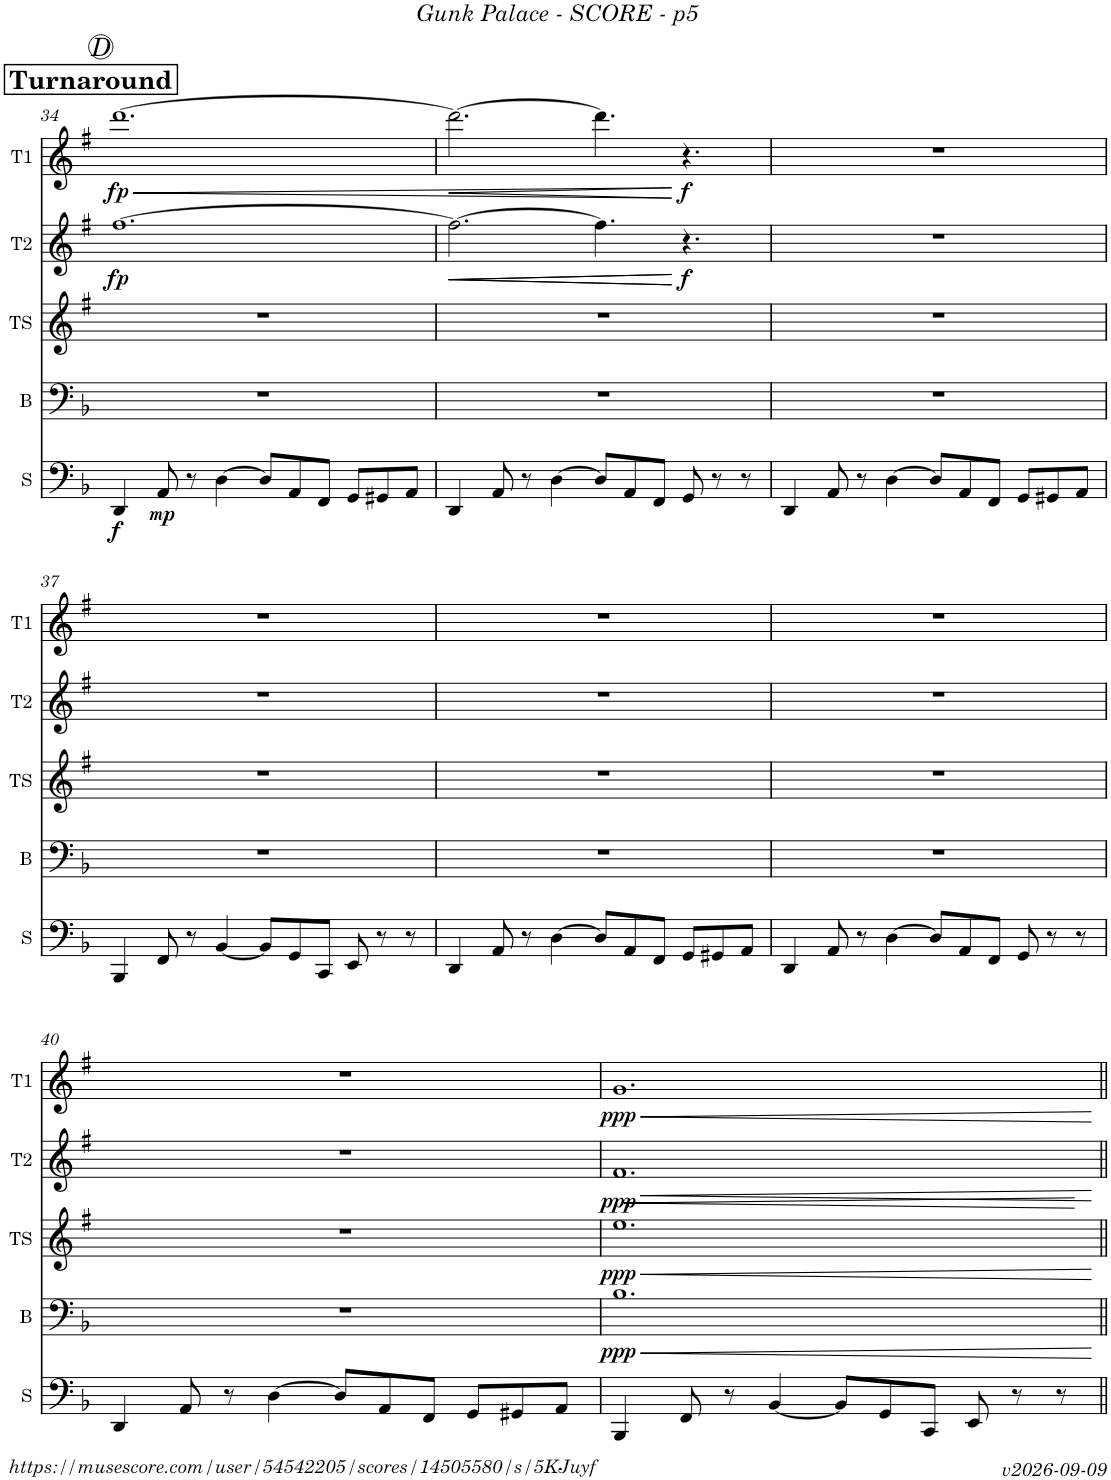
**kern	**dynam	**kern	**dynam	**kern	**dynam	**kern	**dynam	**kern	**dynam
*part5	*part5	*part4	*part4	*part3	*part3	*part2	*part2	*part1	*part1
*staff5	*staff5	*staff4	*staff4	*staff3	*staff3	*staff2	*staff2	*staff1	*staff1
*I"Sousa	*	*I"Trombone	*	*I"Tenor Sax	*	*I"Trumpet 2	*	*I"Trumpet 1	*
*I'S	*	*	*	*I'TS	*	*I'T2	*	*I'T1	*
!!LO:PB:g=z
*clefF4	*	*clefF4	*	*clefG2	*	*clefG2	*	*clefG2	*
*	*	*	*	*Trd8c14	*	*Trd1c2	*	*Trd1c2	*
*k[b-]	*	*k[b-]	*	*k[f#]	*	*k[f#]	*	*k[f#]	*
*M12/8	*	*M12/8	*	*M12/8	*	*M12/8	*	*M12/8	*
!!LO:REH:place=s1:a:i:enc=circle:fs=14:t=D
!!LO:REH:place=s1:a:B:fs=14:t=Turnaround
=34	=34	=34	=34	=34	=34	=34	=34	=34	=34
!	!LO:DY:b	!	!	!	!	!	!LO:DY:b	!	!LO:HP:b
!	!	!	!	!	!	!	!	!	!LO:DY:n=1:b
4DD/	f	1.r	.	1.r	.	[1.ff#	fp	[1.ddd	< fp
!	!LO:DY:b	!	!	!	!	!	!	!	!
8AA/	mp	.	.	.	.	.	.	.	.
8r	.	.	.	.	.	.	.	.	.
[4D\	.	.	.	.	.	.	.	.	.
8D/L]	.	.	.	.	.	.	.	.	.
8AA/	.	.	.	.	.	.	.	.	.
8FF/J	.	.	.	.	.	.	.	.	.
8GG/L	.	.	.	.	.	.	.	.	.
8GG#X/	.	.	.	.	.	.	.	.	.
8AA/J	.	.	.	.	.	.	.	.	.
=35	=35	=35	=35	=35	=35	=35	=35	=35	=35
!	!	!	!	!	!	!	!LO:HP:b	!	!LO:HP:b
4DD/	.	1.r	.	1.r	.	2.ff#\_	<	2.ddd\_	<
8AA/	.	.	.	.	.	.	.	.	.
8r	.	.	.	.	.	.	.	.	.
[4D\	.	.	.	.	.	.	.	.	.
!	!	!	!	!	!	!	!LO:HP:b	!	!
8D/L]	.	.	.	.	.	4.ff#\]	<	4.ddd\]	.
8AA/	.	.	.	.	.	.	.	.	.
8FF/J	.	.	.	.	.	.	.	.	.
!	!	!	!	!	!	!	!LO:DY:n=1:b	!	!LO:DY:n=1:b
8GG/	.	.	.	.	.	4.r	[ [ f	4.r	[ [ f
8r	.	.	.	.	.	.	.	.	.
8r	.	.	.	.	.	.	.	.	.
=36	=36	=36	=36	=36	=36	=36	=36	=36	=36
4DD/	.	1.r	.	1.r	.	1.r	.	1.r	.
8AA/	.	.	.	.	.	.	.	.	.
8r	.	.	.	.	.	.	.	.	.
[4D\	.	.	.	.	.	.	.	.	.
8D/L]	.	.	.	.	.	.	.	.	.
8AA/	.	.	.	.	.	.	.	.	.
8FF/J	.	.	.	.	.	.	.	.	.
8GG/L	.	.	.	.	.	.	.	.	.
8GG#X/	.	.	.	.	.	.	.	.	.
8AA/J	.	.	.	.	.	.	.	.	.
!!LO:LB:g=z
=37	=37	=37	=37	=37	=37	=37	=37	=37	=37
4BBB-/	.	1.r	.	1.r	.	1.r	.	1.r	.
8FF/	.	.	.	.	.	.	.	.	.
8r	.	.	.	.	.	.	.	.	.
[4BB-/	.	.	.	.	.	.	.	.	.
8BB-/L]	.	.	.	.	.	.	.	.	.
8GG/	.	.	.	.	.	.	.	.	.
8CC/J	.	.	.	.	.	.	.	.	.
8EE/	.	.	.	.	.	.	.	.	.
8r	.	.	.	.	.	.	.	.	.
8r	.	.	.	.	.	.	.	.	.
=38	=38	=38	=38	=38	=38	=38	=38	=38	=38
4DD/	.	1.r	.	1.r	.	1.r	.	1.r	.
8AA/	.	.	.	.	.	.	.	.	.
8r	.	.	.	.	.	.	.	.	.
[4D\	.	.	.	.	.	.	.	.	.
8D/L]	.	.	.	.	.	.	.	.	.
8AA/	.	.	.	.	.	.	.	.	.
8FF/J	.	.	.	.	.	.	.	.	.
8GG/L	.	.	.	.	.	.	.	.	.
8GG#X/	.	.	.	.	.	.	.	.	.
8AA/J	.	.	.	.	.	.	.	.	.
=39	=39	=39	=39	=39	=39	=39	=39	=39	=39
4DD/	.	1.r	.	1.r	.	1.r	.	1.r	.
8AA/	.	.	.	.	.	.	.	.	.
8r	.	.	.	.	.	.	.	.	.
[4D\	.	.	.	.	.	.	.	.	.
8D/L]	.	.	.	.	.	.	.	.	.
8AA/	.	.	.	.	.	.	.	.	.
8FF/J	.	.	.	.	.	.	.	.	.
8GG/	.	.	.	.	.	.	.	.	.
8r	.	.	.	.	.	.	.	.	.
8r	.	.	.	.	.	.	.	.	.
!!LO:LB:g=z
=40	=40	=40	=40	=40	=40	=40	=40	=40	=40
4DD/	.	1.r	.	1.r	.	1.r	.	1.r	.
8AA/	.	.	.	.	.	.	.	.	.
8r	.	.	.	.	.	.	.	.	.
[4D\	.	.	.	.	.	.	.	.	.
8D/L]	.	.	.	.	.	.	.	.	.
8AA/	.	.	.	.	.	.	.	.	.
8FF/J	.	.	.	.	.	.	.	.	.
8GG/L	.	.	.	.	.	.	.	.	.
8GG#X/	.	.	.	.	.	.	.	.	.
8AA/J	.	.	.	.	.	.	.	.	.
=41	=41	=41	=41	=41	=41	=41	=41	=41	=41
!	!	!	!LO:HP:b	!	!LO:HP:b	!	!LO:HP:b	!	!LO:HP:b
!	!	!	!LO:DY:n=1:b	!	!LO:DY:n=1:b	!	!LO:DY:n=1:b	!	!LO:DY:n=1:b
4BBB-/	.	1.B-	< ppp	1.ee	< ppp	1.f#	< ppp	1.g	< ppp
8FF/	.	.	.	.	.	.	.	.	.
8r	.	.	.	.	.	.	.	.	.
[4BB-/	.	.	.	.	.	.	.	.	.
8BB-/L]	.	.	.	.	.	.	.	.	.
8GG/	.	.	.	.	.	.	.	.	.
8CC/J	.	.	.	.	.	.	.	.	.
8EE/	.	.	.	.	.	.	.	.	.
8r	.	.	.	.	.	.	.	.	.
8r	.	.	.	.	.	.	.	.	.
.	.	.	[	.	[	.	[	.	[
=||	=||	=||	=||	=||	=||	=||	=||	=||	=||
*-	*-	*-	*-	*-	*-	*-	*-	*-	*-
